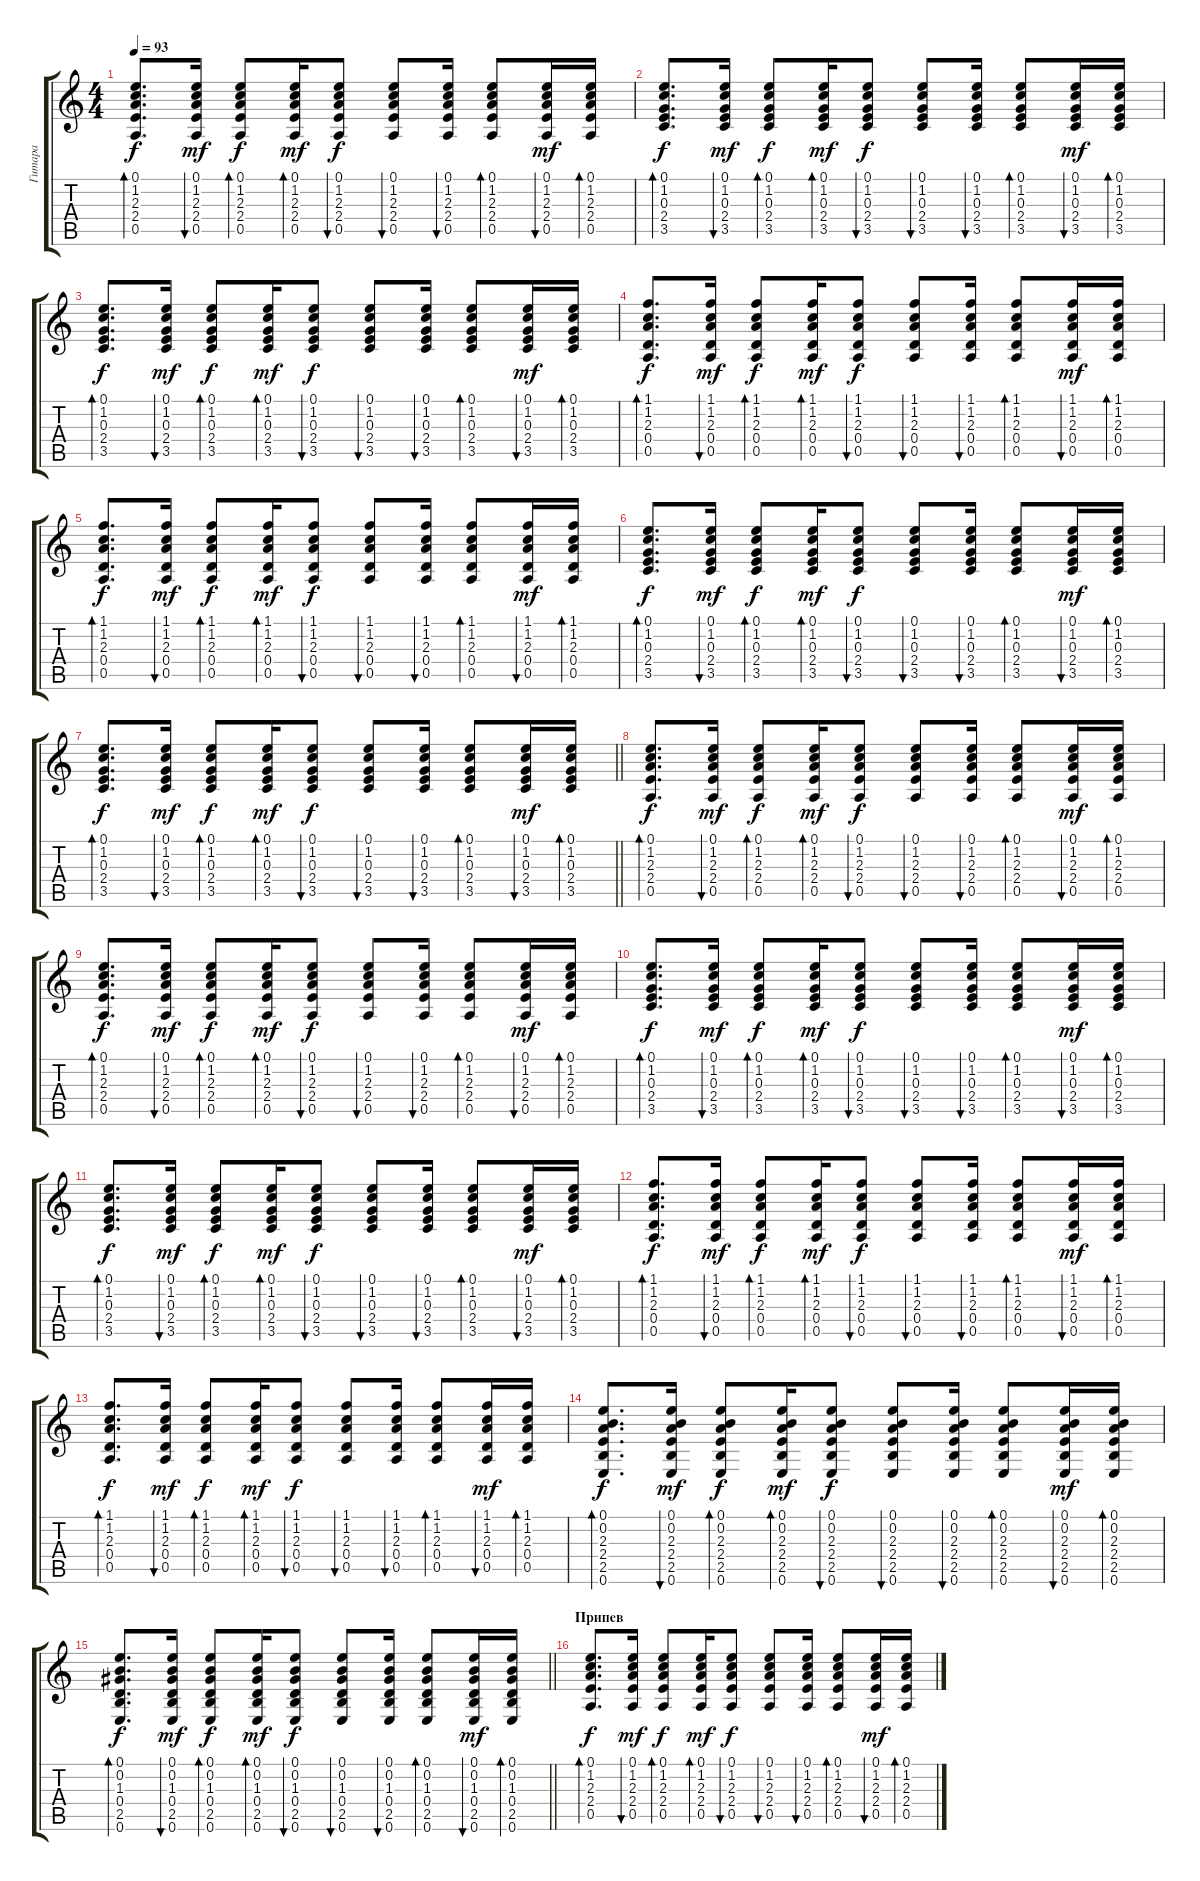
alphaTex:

\track ("Гитара" "Гитара") {instrument acousticguitarsteel}
\staff {score tabs}
\tuning (E4 B3 G3 D3 A2 E2) {hide}
\ts (4 4)
\tempo 93
\clef g2
\ks c
(0.1 1.2 2.3 2.4 0.5).8{d bd 60 dy f} (0.1 1.2 2.3 2.4 0.5).16{bu 60 dy mf} (0.1 1.2 2.3 2.4 0.5).8{bd 60 dy f} (0.1 1.2 2.3 2.4 0.5).16{bd 60 dy mf} (0.1 1.2 2.3 2.4 0.5).8{bu 60 dy f} (0.1 1.2 2.3 2.4 0.5).8{bu 60} (0.1 1.2 2.3 2.4 0.5).16{bu 60} (0.1 1.2 2.3 2.4 0.5).8{bd 60} (0.1 1.2 2.3 2.4 0.5).16{bu 60 dy mf} (0.1 1.2 2.3 2.4 0.5).16{bd 60} |
(0.1 1.2 0.3 2.4 3.5).8{d bd 60 dy f} (0.1 1.2 0.3 2.4 3.5).16{bu 60 dy mf} (0.1 1.2 0.3 2.4 3.5).8{bd 60 dy f} (0.1 1.2 0.3 2.4 3.5).16{bd 60 dy mf} (0.1 1.2 0.3 2.4 3.5).8{bu 60 dy f} (0.1 1.2 0.3 2.4 3.5).8{bu 60} (0.1 1.2 0.3 2.4 3.5).16{bu 60} (0.1 1.2 0.3 2.4 3.5).8{bd 60} (0.1 1.2 0.3 2.4 3.5).16{bu 60 dy mf} (0.1 1.2 0.3 2.4 3.5).16{bd 60} |
(0.1 1.2 0.3 2.4 3.5).8{d bd 60 dy f} (0.1 1.2 0.3 2.4 3.5).16{bu 60 dy mf} (0.1 1.2 0.3 2.4 3.5).8{bd 60 dy f} (0.1 1.2 0.3 2.4 3.5).16{bd 60 dy mf} (0.1 1.2 0.3 2.4 3.5).8{bu 60 dy f} (0.1 1.2 0.3 2.4 3.5).8{bu 60} (0.1 1.2 0.3 2.4 3.5).16{bu 60} (0.1 1.2 0.3 2.4 3.5).8{bd 60} (0.1 1.2 0.3 2.4 3.5).16{bu 60 dy mf} (0.1 1.2 0.3 2.4 3.5).16{bd 60} |
(1.1 1.2 2.3 0.4 0.5).8{d bd 60 dy f} (1.1 1.2 2.3 0.4 0.5).16{bu 60 dy mf} (1.1 1.2 2.3 0.4 0.5).8{bd 60 dy f} (1.1 1.2 2.3 0.4 0.5).16{bd 60 dy mf} (1.1 1.2 2.3 0.4 0.5).8{bu 60 dy f} (1.1 1.2 2.3 0.4 0.5).8{bu 60} (1.1 1.2 2.3 0.4 0.5).16{bu 60} (1.1 1.2 2.3 0.4 0.5).8{bd 60} (1.1 1.2 2.3 0.4 0.5).16{bu 60 dy mf} (1.1 1.2 2.3 0.4 0.5).16{bd 60} |
(1.1 1.2 2.3 0.4 0.5).8{d bd 60 dy f} (1.1 1.2 2.3 0.4 0.5).16{bu 60 dy mf} (1.1 1.2 2.3 0.4 0.5).8{bd 60 dy f} (1.1 1.2 2.3 0.4 0.5).16{bd 60 dy mf} (1.1 1.2 2.3 0.4 0.5).8{bu 60 dy f} (1.1 1.2 2.3 0.4 0.5).8{bu 60} (1.1 1.2 2.3 0.4 0.5).16{bu 60} (1.1 1.2 2.3 0.4 0.5).8{bd 60} (1.1 1.2 2.3 0.4 0.5).16{bu 60 dy mf} (1.1 1.2 2.3 0.4 0.5).16{bd 60} |
(0.1 1.2 0.3 2.4 3.5).8{d bd 60 dy f} (0.1 1.2 0.3 2.4 3.5).16{bu 60 dy mf} (0.1 1.2 0.3 2.4 3.5).8{bd 60 dy f} (0.1 1.2 0.3 2.4 3.5).16{bd 60 dy mf} (0.1 1.2 0.3 2.4 3.5).8{bu 60 dy f} (0.1 1.2 0.3 2.4 3.5).8{bu 60} (0.1 1.2 0.3 2.4 3.5).16{bu 60} (0.1 1.2 0.3 2.4 3.5).8{bd 60} (0.1 1.2 0.3 2.4 3.5).16{bu 60 dy mf} (0.1 1.2 0.3 2.4 3.5).16{bd 60} |
\barLineRight lightlight
(0.1 1.2 0.3 2.4 3.5).8{d bd 60 dy f} (0.1 1.2 0.3 2.4 3.5).16{bu 60 dy mf} (0.1 1.2 0.3 2.4 3.5).8{bd 60 dy f} (0.1 1.2 0.3 2.4 3.5).16{bd 60 dy mf} (0.1 1.2 0.3 2.4 3.5).8{bu 60 dy f} (0.1 1.2 0.3 2.4 3.5).8{bu 60} (0.1 1.2 0.3 2.4 3.5).16{bu 60} (0.1 1.2 0.3 2.4 3.5).8{bd 60} (0.1 1.2 0.3 2.4 3.5).16{bu 60 dy mf} (0.1 1.2 0.3 2.4 3.5).16{bd 60} |
(0.1 1.2 2.3 2.4 0.5).8{d bd 60 dy f} (0.1 1.2 2.3 2.4 0.5).16{bu 60 dy mf} (0.1 1.2 2.3 2.4 0.5).8{bd 60 dy f} (0.1 1.2 2.3 2.4 0.5).16{bd 60 dy mf} (0.1 1.2 2.3 2.4 0.5).8{bu 60 dy f} (0.1 1.2 2.3 2.4 0.5).8{bu 60} (0.1 1.2 2.3 2.4 0.5).16{bu 60} (0.1 1.2 2.3 2.4 0.5).8{bd 60} (0.1 1.2 2.3 2.4 0.5).16{bu 60 dy mf} (0.1 1.2 2.3 2.4 0.5).16{bd 60} |
(0.1 1.2 2.3 2.4 0.5).8{d bd 60 dy f} (0.1 1.2 2.3 2.4 0.5).16{bu 60 dy mf} (0.1 1.2 2.3 2.4 0.5).8{bd 60 dy f} (0.1 1.2 2.3 2.4 0.5).16{bd 60 dy mf} (0.1 1.2 2.3 2.4 0.5).8{bu 60 dy f} (0.1 1.2 2.3 2.4 0.5).8{bu 60} (0.1 1.2 2.3 2.4 0.5).16{bu 60} (0.1 1.2 2.3 2.4 0.5).8{bd 60} (0.1 1.2 2.3 2.4 0.5).16{bu 60 dy mf} (0.1 1.2 2.3 2.4 0.5).16{bd 60} |
(0.1 1.2 0.3 2.4 3.5).8{d bd 60 dy f} (0.1 1.2 0.3 2.4 3.5).16{bu 60 dy mf} (0.1 1.2 0.3 2.4 3.5).8{bd 60 dy f} (0.1 1.2 0.3 2.4 3.5).16{bd 60 dy mf} (0.1 1.2 0.3 2.4 3.5).8{bu 60 dy f} (0.1 1.2 0.3 2.4 3.5).8{bu 60} (0.1 1.2 0.3 2.4 3.5).16{bu 60} (0.1 1.2 0.3 2.4 3.5).8{bd 60} (0.1 1.2 0.3 2.4 3.5).16{bu 60 dy mf} (0.1 1.2 0.3 2.4 3.5).16{bd 60} |
(0.1 1.2 0.3 2.4 3.5).8{d bd 60 dy f} (0.1 1.2 0.3 2.4 3.5).16{bu 60 dy mf} (0.1 1.2 0.3 2.4 3.5).8{bd 60 dy f} (0.1 1.2 0.3 2.4 3.5).16{bd 60 dy mf} (0.1 1.2 0.3 2.4 3.5).8{bu 60 dy f} (0.1 1.2 0.3 2.4 3.5).8{bu 60} (0.1 1.2 0.3 2.4 3.5).16{bu 60} (0.1 1.2 0.3 2.4 3.5).8{bd 60} (0.1 1.2 0.3 2.4 3.5).16{bu 60 dy mf} (0.1 1.2 0.3 2.4 3.5).16{bd 60} |
(1.1 1.2 2.3 0.4 0.5).8{d bd 60 dy f} (1.1 1.2 2.3 0.4 0.5).16{bu 60 dy mf} (1.1 1.2 2.3 0.4 0.5).8{bd 60 dy f} (1.1 1.2 2.3 0.4 0.5).16{bd 60 dy mf} (1.1 1.2 2.3 0.4 0.5).8{bu 60 dy f} (1.1 1.2 2.3 0.4 0.5).8{bu 60} (1.1 1.2 2.3 0.4 0.5).16{bu 60} (1.1 1.2 2.3 0.4 0.5).8{bd 60} (1.1 1.2 2.3 0.4 0.5).16{bu 60 dy mf} (1.1 1.2 2.3 0.4 0.5).16{bd 60} |
(1.1 1.2 2.3 0.4 0.5).8{d bd 60 dy f} (1.1 1.2 2.3 0.4 0.5).16{bu 60 dy mf} (1.1 1.2 2.3 0.4 0.5).8{bd 60 dy f} (1.1 1.2 2.3 0.4 0.5).16{bd 60 dy mf} (1.1 1.2 2.3 0.4 0.5).8{bu 60 dy f} (1.1 1.2 2.3 0.4 0.5).8{bu 60} (1.1 1.2 2.3 0.4 0.5).16{bu 60} (1.1 1.2 2.3 0.4 0.5).8{bd 60} (1.1 1.2 2.3 0.4 0.5).16{bu 60 dy mf} (1.1 1.2 2.3 0.4 0.5).16{bd 60} |
(0.1 0.2 2.3 2.4 2.5 0.6).8{d bd 60 dy f} (0.1 0.2 2.3 2.4 2.5 0.6).16{bu 60 dy mf} (0.1 0.2 2.3 2.4 2.5 0.6).8{bd 60 dy f} (0.1 0.2 2.3 2.4 2.5 0.6).16{bd 60 dy mf} (0.1 0.2 2.3 2.4 2.5 0.6).8{bu 60 dy f} (0.1 0.2 2.3 2.4 2.5 0.6).8{bu 60} (0.1 0.2 2.3 2.4 2.5 0.6).16{bu 60} (0.1 0.2 2.3 2.4 2.5 0.6).8{bd 60} (0.1 0.2 2.3 2.4 2.5 0.6).16{bu 60 dy mf} (0.1 0.2 2.3 2.4 2.5 0.6).16{bd 60} |
\barLineRight lightlight
(0.1 0.2 1.3 0.4 2.5 0.6).8{d bd 60 dy f} (0.1 0.2 1.3 0.4 2.5 0.6).16{bu 60 dy mf} (0.1 0.2 1.3 0.4 2.5 0.6).8{bd 60 dy f} (0.1 0.2 1.3 0.4 2.5 0.6).16{bd 60 dy mf} (0.1 0.2 1.3 0.4 2.5 0.6).8{bu 60 dy f} (0.1 0.2 1.3 0.4 2.5 0.6).8{bu 60} (0.1 0.2 1.3 0.4 2.5 0.6).16{bu 60} (0.1 0.2 1.3 0.4 2.5 0.6).8{bd 60} (0.1 0.2 1.3 0.4 2.5 0.6).16{bu 60 dy mf} (0.1 0.2 1.3 0.4 2.5 0.6).16{bd 60} |
\section ("" "Припев")
(0.1 1.2 2.3 2.4 0.5).8{d bd 60 dy f} (0.1 1.2 2.3 2.4 0.5).16{bu 60 dy mf} (0.1 1.2 2.3 2.4 0.5).8{bd 60 dy f} (0.1 1.2 2.3 2.4 0.5).16{bd 60 dy mf} (0.1 1.2 2.3 2.4 0.5).8{bu 60 dy f} (0.1 1.2 2.3 2.4 0.5).8{bu 60} (0.1 1.2 2.3 2.4 0.5).16{bu 60} (0.1 1.2 2.3 2.4 0.5).8{bd 60} (0.1 1.2 2.3 2.4 0.5).16{bu 60 dy mf} (0.1 1.2 2.3 2.4 0.5).16{bd 60}
